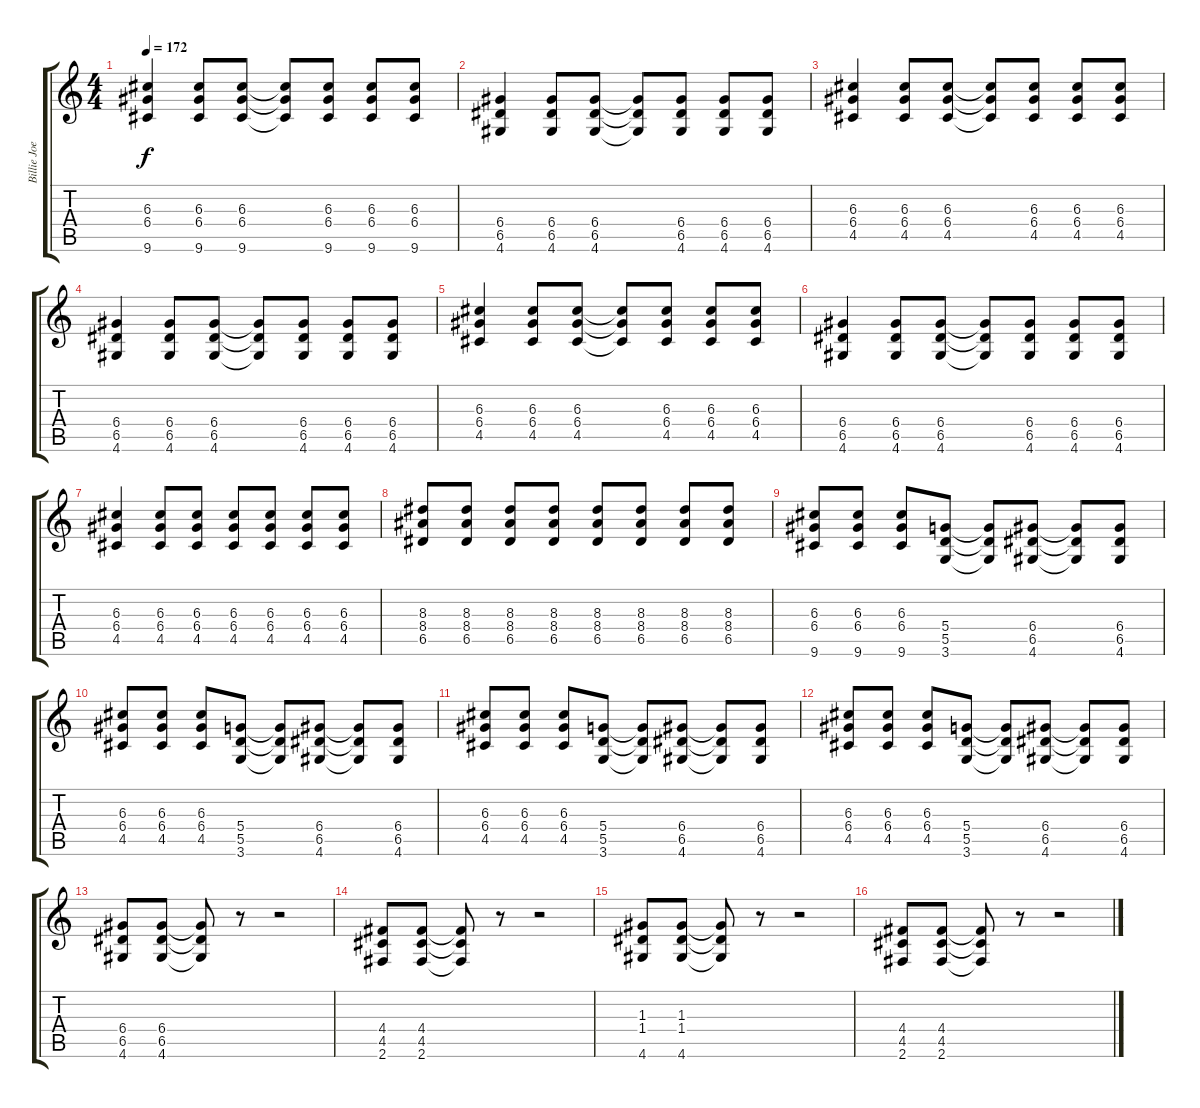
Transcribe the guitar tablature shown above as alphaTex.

\track ("Billie Joe - Elec. Guita" "Billie Joe") {instrument distortionguitar}
\staff {score tabs}
\tuning (E4 B3 G3 D3 A2 E2) {hide}
\ts (4 4)
\tempo 172
\clef g2
\ks c
(6.3 6.4 9.6).4{dy f} (6.3 6.4 9.6).8 (6.3 6.4 9.6).8 (6.3{t} 6.4{t} 9.6{t}).8 (6.3 6.4 9.6).8 (6.3 6.4 9.6).8 (6.3 6.4 9.6).8 |
(6.4 6.5 4.6).4 (6.4 6.5 4.6).8 (6.4 6.5 4.6).8 (6.4{t} 6.5{t} 4.6{t}).8 (6.4 6.5 4.6).8 (6.4 6.5 4.6).8 (6.4 6.5 4.6).8 |
(6.3 6.4 4.5).4 (6.3 6.4 4.5).8 (6.3 6.4 4.5).8 (6.3{t} 6.4{t} 4.5{t}).8 (6.3 6.4 4.5).8 (6.3 6.4 4.5).8 (6.3 6.4 4.5).8 |
(6.4 6.5 4.6).4 (6.4 6.5 4.6).8 (6.4 6.5 4.6).8 (6.4{t} 6.5{t} 4.6{t}).8 (6.4 6.5 4.6).8 (6.4 6.5 4.6).8 (6.4 6.5 4.6).8 |
(6.3 6.4 4.5).4 (6.3 6.4 4.5).8 (6.3 6.4 4.5).8 (6.3{t} 6.4{t} 4.5{t}).8 (6.3 6.4 4.5).8 (6.3 6.4 4.5).8 (6.3 6.4 4.5).8 |
(6.4 6.5 4.6).4 (6.4 6.5 4.6).8 (6.4 6.5 4.6).8 (6.4{t} 6.5{t} 4.6{t}).8 (6.4 6.5 4.6).8 (6.4 6.5 4.6).8 (6.4 6.5 4.6).8 |
(6.3 6.4 4.5).4 (6.3 6.4 4.5).8 (6.3 6.4 4.5).8 (6.3 6.4 4.5).8 (6.3 6.4 4.5).8 (6.3 6.4 4.5).8 (6.3 6.4 4.5).8 |
(8.3 8.4 6.5).8 (8.3 8.4 6.5).8 (8.3 8.4 6.5).8 (8.3 8.4 6.5).8 (8.3 8.4 6.5).8 (8.3 8.4 6.5).8 (8.3 8.4 6.5).8 (8.3 8.4 6.5).8 |
(6.3 6.4 9.6).8 (6.3 6.4 9.6).8 (6.3 6.4 9.6).8 (5.4 5.5 3.6).8 (5.4{t} 5.5{t} 3.6{t}).8 (6.4 6.5 4.6).8 (6.4{t} 6.5{t} 4.6{t}).8 (6.4 6.5 4.6).8 |
(6.3 6.4 4.5).8 (6.3 6.4 4.5).8 (6.3 6.4 4.5).8 (5.4 5.5 3.6).8 (5.4{t} 5.5{t} 3.6{t}).8 (6.4 6.5 4.6).8 (6.4{t} 6.5{t} 4.6{t}).8 (6.4 6.5 4.6).8 |
(6.3 6.4 4.5).8 (6.3 6.4 4.5).8 (6.3 6.4 4.5).8 (5.4 5.5 3.6).8 (5.4{t} 5.5{t} 3.6{t}).8 (6.4 6.5 4.6).8 (6.4{t} 6.5{t} 4.6{t}).8 (6.4 6.5 4.6).8 |
(6.3 6.4 4.5).8 (6.3 6.4 4.5).8 (6.3 6.4 4.5).8 (5.4 5.5 3.6).8 (5.4{t} 5.5{t} 3.6{t}).8 (6.4 6.5 4.6).8 (6.4{t} 6.5{t} 4.6{t}).8 (6.4 6.5 4.6).8 |
(6.4 6.5 4.6).8 (6.4 6.5 4.6).8 (6.4{t} 6.5{t} 4.6{t}).8 r.8 r.2 |
(4.4 4.5 2.6).8 (4.4 4.5 2.6).8 (4.4{t} 4.5{t} 2.6{t}).8 r.8 r.2 |
(1.3 1.4 4.6).8 (1.3 1.4 4.6).8 (1.3{t} 1.4{t} 4.6{t}).8 r.8 r.2 |
(4.4 4.5 2.6).8 (4.4 4.5 2.6).8 (4.4{t} 4.5{t} 2.6{t}).8 r.8 r.2
